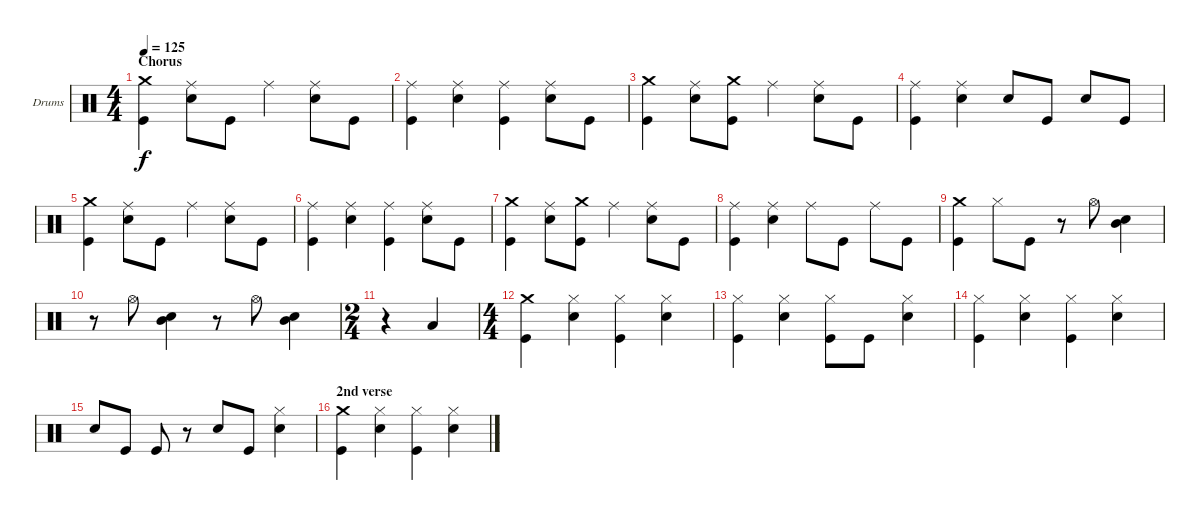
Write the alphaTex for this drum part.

\bracketExtendMode groupsimilarinstruments
\firstSystemTrackNameOrientation horizontal
\otherSystemsTrackNameOrientation horizontal
\track ("Tico Torres" "Drums") {instrument percussion}
\staff {score}
\articulation defaults
\ts (4 4)
\section ("" "Chorus")
\tempo 125
\clef neutral
\ks c
("Crash medium (hit)" "Kick (hit)").4{dy f} ("Ride (middle)" "Snare (hit) 2").8 "Kick (hit)".8 "Ride (middle)".4 ("Ride (middle)" "Snare (hit) 2").8 "Kick (hit)".8 |
("Ride (middle)" "Kick (hit)").4 ("Ride (middle)" "Snare (hit) 2").4 ("Ride (middle)" "Kick (hit)").4 ("Ride (middle)" "Snare (hit) 2").8 "Kick (hit)".8 |
("Crash medium (hit)" "Kick (hit)").4 ("Ride (middle)" "Snare (hit) 2").8 ("Crash medium (hit)" "Kick (hit)").8 "Ride (middle)".4 ("Ride (middle)" "Snare (hit) 2").8 "Kick (hit)".8 |
("Ride (middle)" "Kick (hit)").4 ("Ride (middle)" "Snare (hit) 2").4 "Snare (hit) 2".8 "Kick (hit)".8 "Snare (hit) 2".8 "Kick (hit)".8 |
("Crash medium (hit)" "Kick (hit)").4 ("Ride (middle)" "Snare (hit) 2").8 "Kick (hit)".8 "Ride (middle)".4 ("Ride (middle)" "Snare (hit) 2").8 "Kick (hit)".8 |
("Ride (middle)" "Kick (hit)").4 ("Ride (middle)" "Snare (hit) 2").4 ("Ride (middle)" "Kick (hit)").4 ("Ride (middle)" "Snare (hit) 2").8 "Kick (hit)".8 |
("Crash medium (hit)" "Kick (hit)").4 ("Ride (middle)" "Snare (hit) 2").8 ("Crash medium (hit)" "Kick (hit)").8 "Ride (middle)".4 ("Ride (middle)" "Snare (hit) 2").8 "Kick (hit)".8 |
("Ride (middle)" "Kick (hit)").4 ("Ride (middle)" "Snare (hit) 2").4 "Ride (middle)".8 "Kick (hit)".8 "Ride (middle)".8 "Kick (hit)".8 |
("Crash medium (hit)" "Kick (hit)").4 "Hi-Hat (closed)".8 "Kick (hit)".8 r.8 "Hi-Hat (open)".8 ("Mid Tom (hit)" "Snare (hit) 2").4 |
r.8 "Hi-Hat (open)".8 ("Mid Tom (hit)" "Snare (hit) 2").4 r.8 "Hi-Hat (open)".8 ("Mid Tom (hit)" "Snare (hit) 2").4 |
\ts (2 4)
r.4 "Low Tom (hit)".4 |
\ts (4 4)
("Crash medium (hit)" "Kick (hit)").4 ("Hi-Hat (closed)" "Snare (hit) 2").4 ("Hi-Hat (closed)" "Kick (hit)").4 ("Hi-Hat (closed)" "Snare (hit) 2").4 |
("Hi-Hat (closed)" "Kick (hit)").4 ("Hi-Hat (closed)" "Snare (hit) 2").4 ("Hi-Hat (closed)" "Kick (hit)").8 "Kick (hit)".8 ("Hi-Hat (closed)" "Snare (hit) 2").4 |
("Hi-Hat (closed)" "Kick (hit)").4 ("Hi-Hat (closed)" "Snare (hit) 2").4 ("Hi-Hat (closed)" "Kick (hit)").4 ("Hi-Hat (closed)" "Snare (hit) 2").4 |
"Snare (hit) 2".8 "Kick (hit)".8 "Kick (hit)".8 r.8 "Snare (hit) 2".8 "Kick (hit)".8 ("Hi-Hat (closed)" "Snare (hit) 2").4 |
\section ("" "2nd verse")
("Crash medium (hit)" "Kick (hit)").4 ("Hi-Hat (closed)" "Snare (hit) 2").4 ("Hi-Hat (closed)" "Kick (hit)").4 ("Hi-Hat (closed)" "Snare (hit) 2").4
